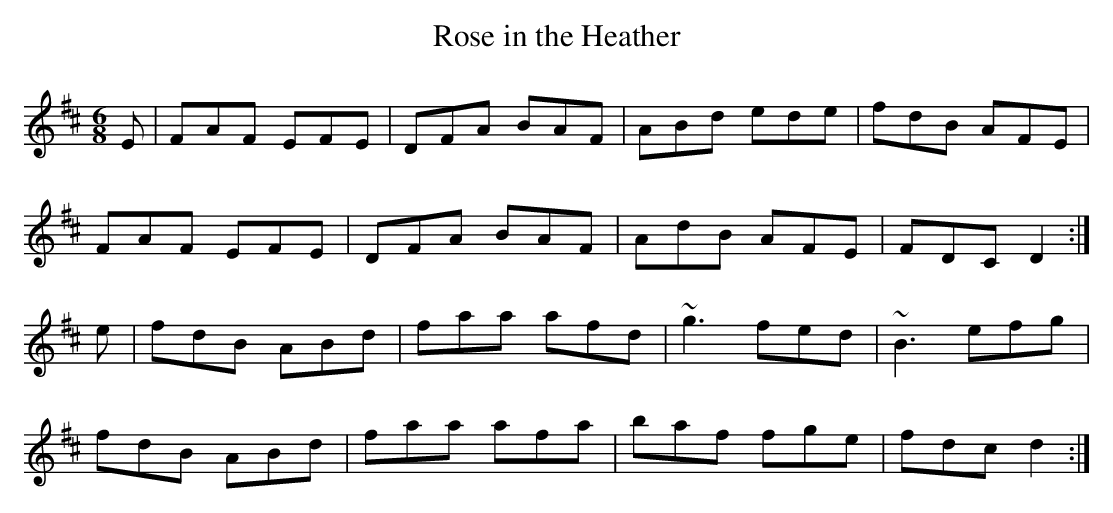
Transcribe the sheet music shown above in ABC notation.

X:1
T:Rose in the Heather
M:6/8
L:1/8
K:D
E|FAF EFE|DFA BAF|ABd ede|fdB AFE|
FAF EFE|DFA BAF|AdB AFE|FDC D2:|
e|fdB ABd|faa afd|~g3 fed|~B3 efg|
fdB ABd|faa afa|baf fge|fdc d2:|
